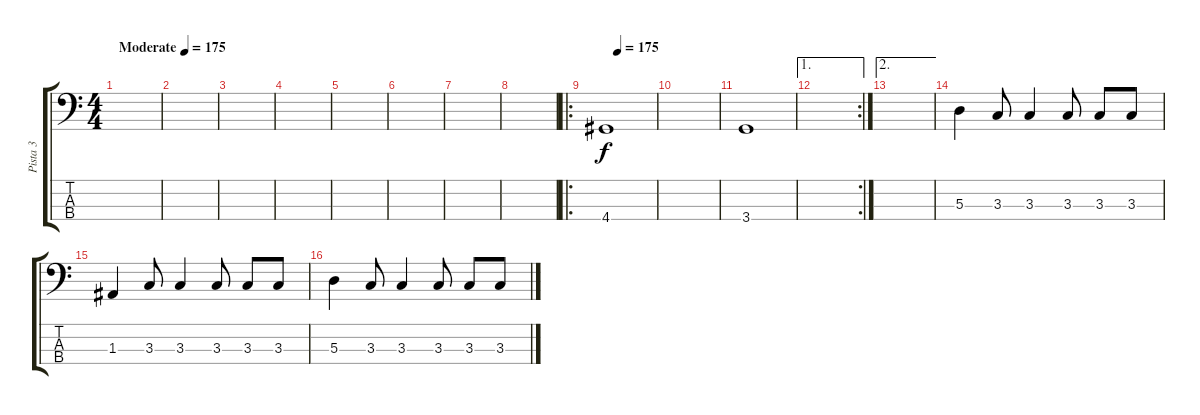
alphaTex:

\track ("Pista 3" "Pista 3") {instrument electricbassfinger}
\staff {score tabs}
\tuning (G2 D2 A1 E1) {hide}
\ts (4 4)
\tempo (175 "Moderate")
\tempo 168
\tempo (175 "Moderate")
\clef f4
\ks c
|
|
|
|
|
|
|
|
\ro
\tempo (175 0.25)
4.4.1 |
|
3.4.1 |
\ae 1
\rc 2
|
\ae 2
|
5.3.4 3.3.8 3.3.4 3.3.8 3.3.8 3.3.8 |
1.3.4 3.3.8 3.3.4 3.3.8 3.3.8 3.3.8 |
5.3.4 3.3.8 3.3.4 3.3.8 3.3.8 3.3.8
